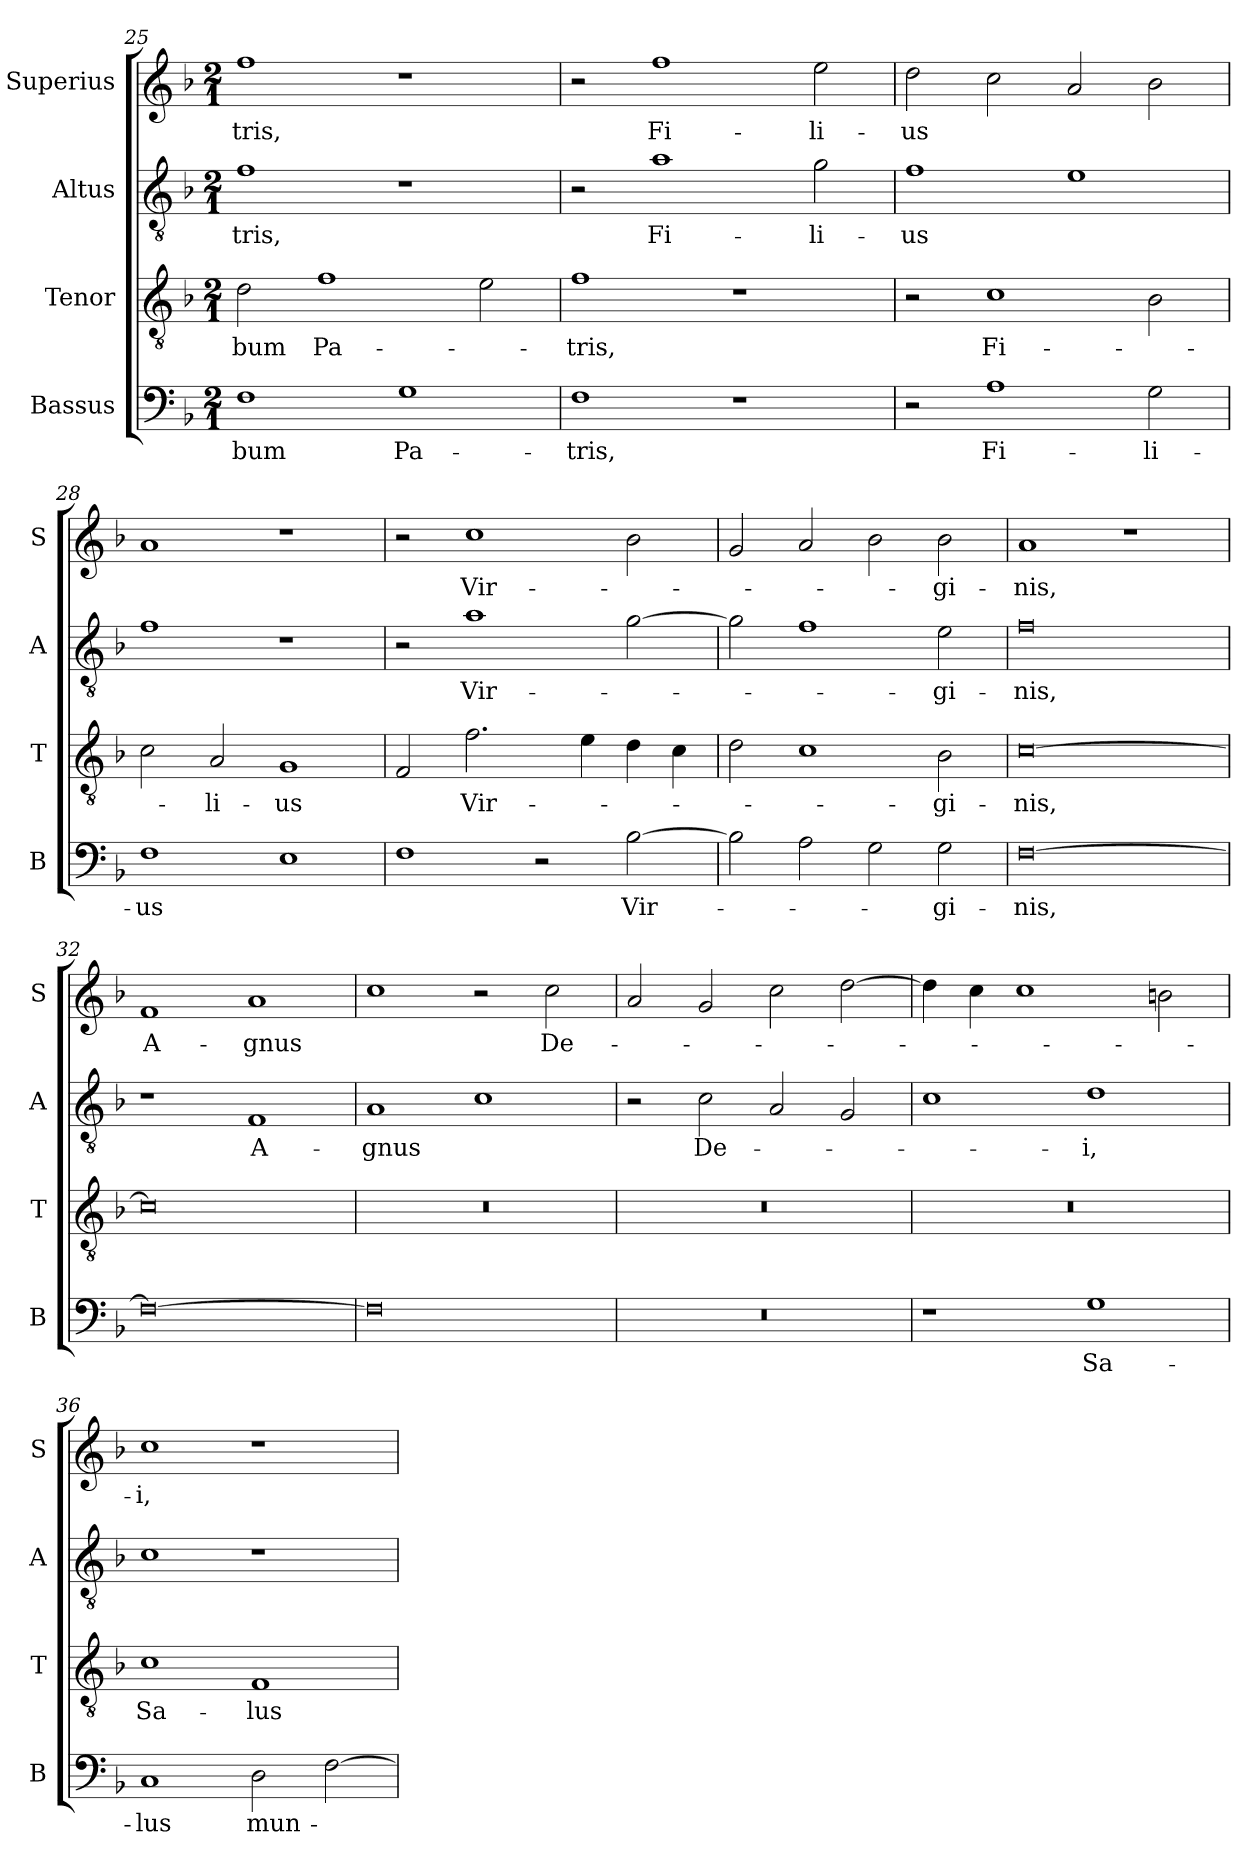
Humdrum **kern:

**kern	**text	**kern	**text	**kern	**text	**kern	**text
*part4	*part4	*part3	*part3	*part2	*part2	*part1	*part1
*staff4	*staff4	*staff3	*staff3	*staff2	*staff2	*staff1	*staff1
*I"Bassus	*	*I"Tenor	*	*I"Altus	*	*I"Superius	*
*I'B	*	*I'T	*	*I'A	*	*I'S	*
*clefF4	*	*clefGv2	*	*clefGv2	*	*clefG2	*
*k[b-]	*	*k[b-]	*	*k[b-]	*	*k[b-]	*
*F:	*	*F:	*	*F:	*	*F:	*
*M2/1	*	*M2/1	*	*M2/1	*	*M2/1	*
=25	=25	=25	=25	=25	=25	=25	=25
1F	-bum	2d	-bum	1f	-tris,	1ff	-tris,
.	.	1f	Pa-	.	.	.	.
1G	Pa-	.	.	1r	.	1r	.
.	.	2e	.	.	.	.	.
=26	=26	=26	=26	=26	=26	=26	=26
1F	-tris,	1f	-tris,	2r	.	2r	.
.	.	.	.	1a	Fi-	1ff	Fi-
1r	.	1r	.	.	.	.	.
.	.	.	.	2g	-li-	2ee	-li-
=27	=27	=27	=27	=27	=27	=27	=27
2r	.	2r	.	1f	-us	2dd	-us
1A	Fi-	1c	Fi-	.	.	2cc	.
.	.	.	.	1e	.	2a	.
2G	-li-	2B-	.	.	.	2b-	.
=28	=28	=28	=28	=28	=28	=28	=28
1F	-us	2c	.	1f	.	1a	.
.	.	2A	-li-	.	.	.	.
1E	.	1G	-us	1r	.	1r	.
=29	=29	=29	=29	=29	=29	=29	=29
1F	.	2F	.	2r	.	2r	.
.	.	2.f	Vir-	1a	Vir-	1cc	Vir-
2r	.	.	.	.	.	.	.
.	.	4e	.	.	.	.	.
[2B-	Vir-	4d	.	[2g	.	2b-	.
.	.	4c	.	.	.	.	.
=30	=30	=30	=30	=30	=30	=30	=30
2B-]	.	2d	.	2g]	.	2g	.
2A	.	1c	.	1f	.	2a	.
2G	.	.	.	.	.	2b-	.
2G	-gi-	2B-	-gi-	2e	-gi-	2b-	-gi-
=31	=31	=31	=31	=31	=31	=31	=31
[0F	-nis,	[0c	-nis,	0f	-nis,	1a	-nis,
.	.	.	.	.	.	1r	.
=32	=32	=32	=32	=32	=32	=32	=32
0F_	.	0c]	.	1r	.	1f	A-
.	.	.	.	1F	A-	1a	-gnus
=33	=33	=33	=33	=33	=33	=33	=33
0F]	.	0r	.	1A	-gnus	1cc	.
.	.	.	.	1c	.	2r	.
.	.	.	.	.	.	2cc	De-
=34	=34	=34	=34	=34	=34	=34	=34
0r	.	0r	.	2r	.	2a	.
.	.	.	.	2c	De-	2g	.
.	.	.	.	2A	.	2cc	.
.	.	.	.	2G	.	[2dd	.
=35	=35	=35	=35	=35	=35	=35	=35
1r	.	0r	.	1c	.	4dd]	.
.	.	.	.	.	.	4cc	.
.	.	.	.	.	.	1cc	.
1G	Sa-	.	.	1d	-i,	.	.
.	.	.	.	.	.	2bn	.
=36	=36	=36	=36	=36	=36	=36	=36
1C	-lus	1c	Sa-	1c	.	1cc	-i,
2D	mun-	1F	-lus	1r	.	1r	.
[2F	.	.	.	.	.	.	.
=	=	=	=	=	=	=	=
*-	*-	*-	*-	*-	*-	*-	*-
